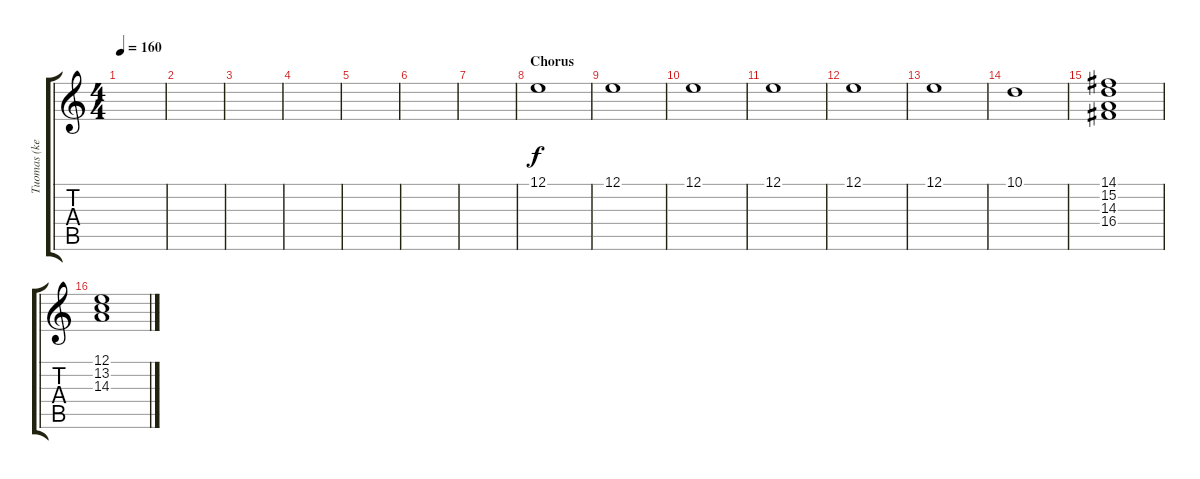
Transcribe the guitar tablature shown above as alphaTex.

\track ("Tuomas (keyboards)" "Tuomas (ke") {instrument stringensemble1}
\staff {score tabs}
\tuning (E4 B3 G3 D3 A2 D2) {hide}
\ts (4 4)
\tempo 160
\clef g2
\ks c
|
|
|
|
|
|
|
\section ("" "Chorus")
12.1.1 |
12.1.1 |
12.1.1 |
12.1.1 |
12.1.1 |
12.1.1 |
10.1.1 |
(14.1 15.2 14.3 16.4).1 |
(12.1 13.2 14.3).1
